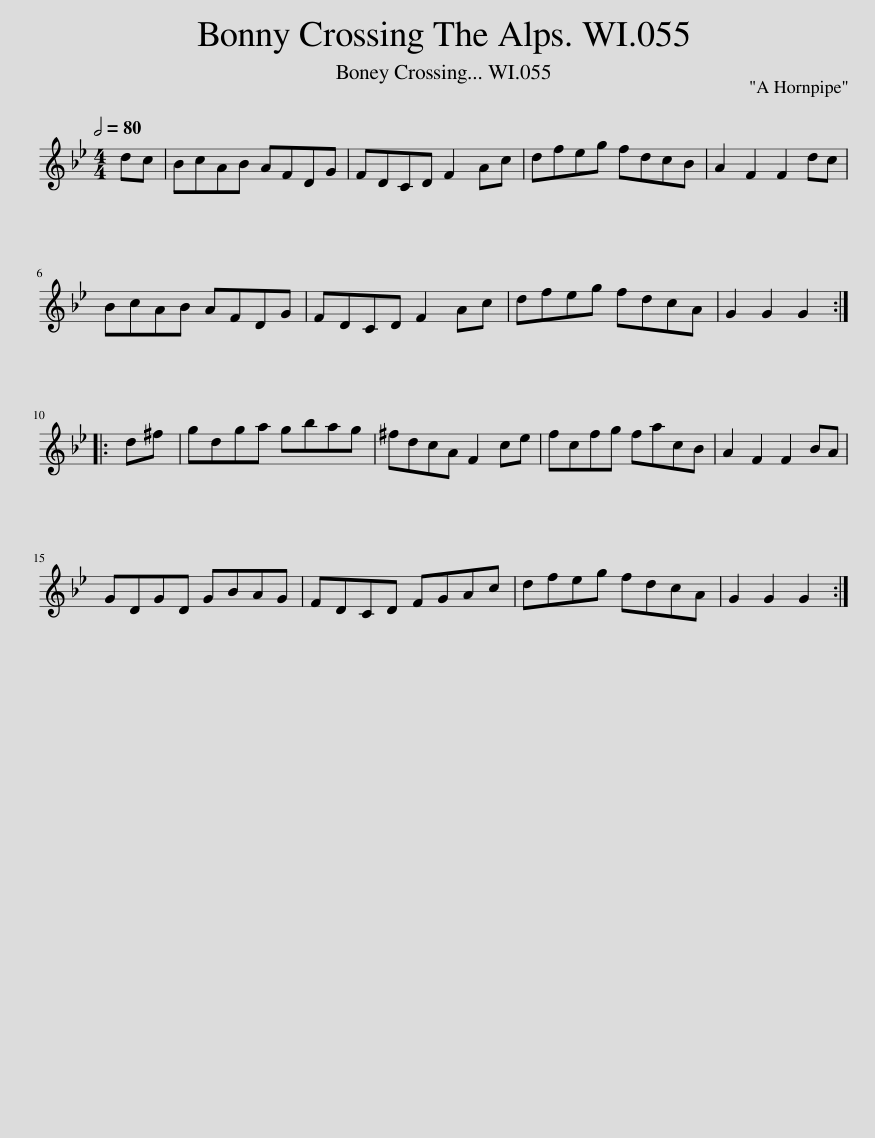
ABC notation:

X:1
L:1/8
Q:1/2=80
M:4/4
I:linebreak $
K:Bb
V:1 treble
V:1
 dc | BcAB AFDG | FDCD F2 Ac | dfeg fdcB | A2 F2 F2 dc |$ %5
 BcAB AFDG | FDCD F2 Ac | dfeg fdcA | G2 G2 G2 ::$ d^f | %10
 gdga gbag | ^fdcA F2 ce | fcfg facB | A2 F2 F2 BA |$ GDGD GBAG | %15
 FDCD FGAc | dfeg fdcA | G2 G2 G2 :| %18
